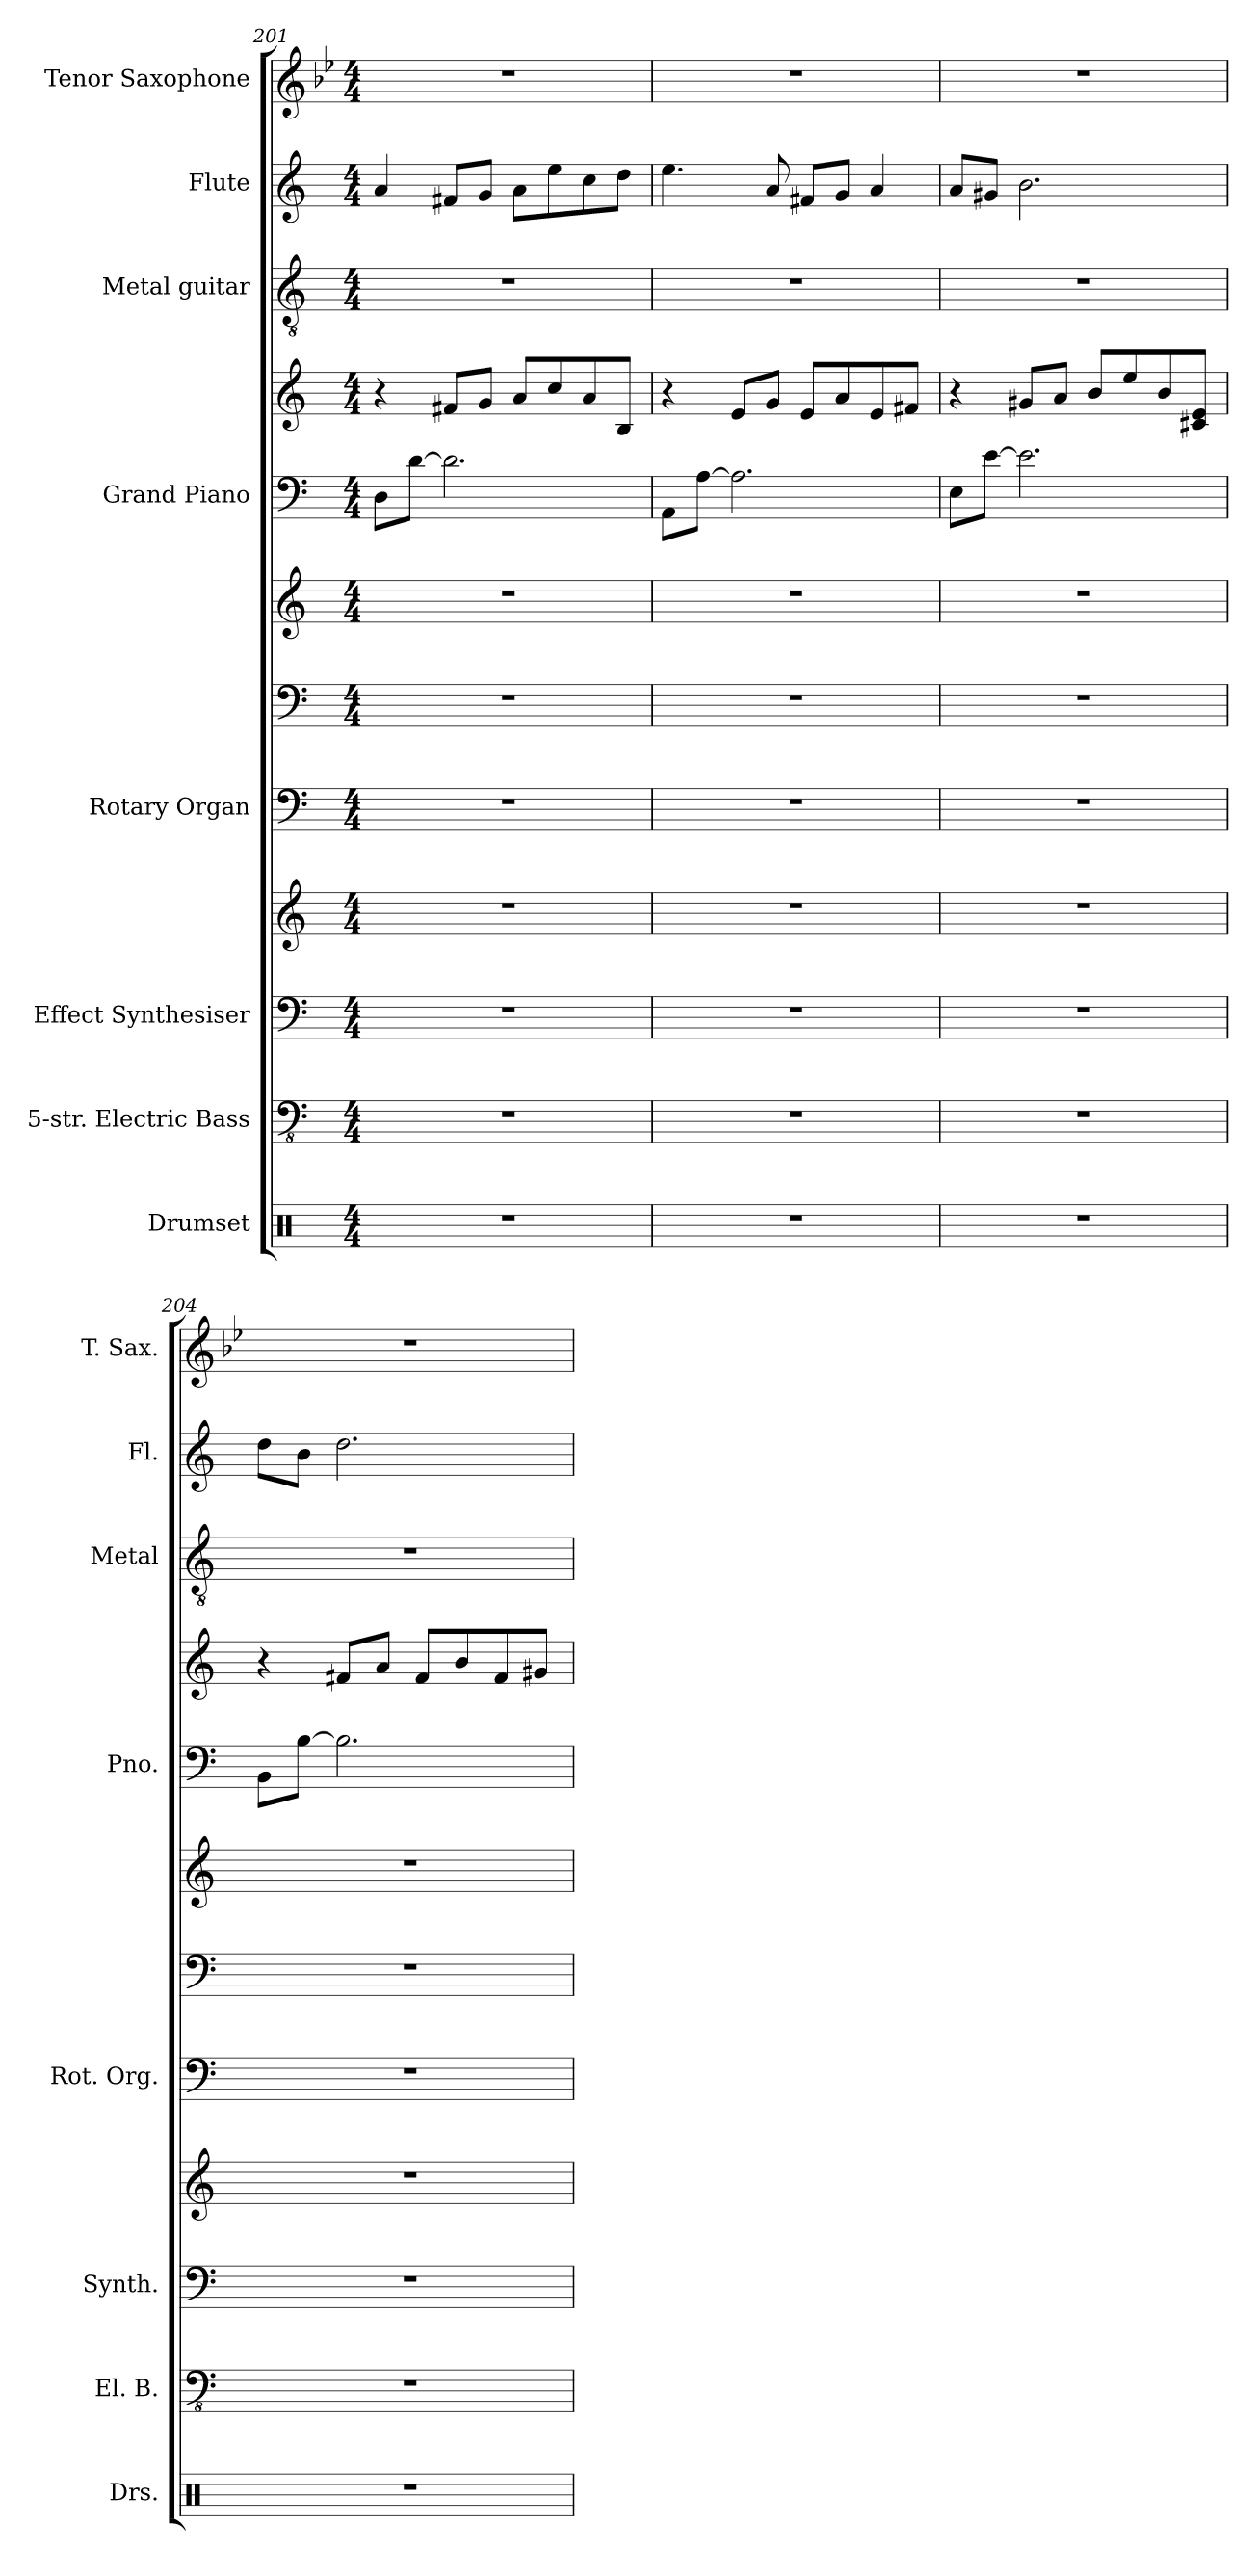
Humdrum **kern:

**kern	**kern	**kern	**kern	**kern	**kern	**kern	**kern	**kern	**kern	**kern	**kern
*part8	*part7	*part6	*part6	*part5	*part5	*part5	*part4	*part4	*part3	*part2	*part1
*staff12	*staff11	*staff10	*staff9	*staff8	*staff7	*staff6	*staff5	*staff4	*staff3	*staff2	*staff1
*I"Drumset	*I"5-str. Electric Bass	*I"Effect Synthesiser	*	*I"Rotary Organ	*	*	*I"Grand Piano	*	*I"Metal guitar	*I"Flute	*I"Tenor Saxophone
*I'Drs.	*I'El. B.	*I'Synth.	*	*I'Rot. Org.	*	*	*I'Pno.	*	*I'Metal	*I'Fl.	*I'T. Sax.
*clefX	*clefFv4	*clefF4	*clefG2	*clefF4	*clefF4	*clefG2	*clefF4	*clefG2	*clefGv2	*clefG2	*clefG2
*	*	*	*	*	*	*	*	*	*	*	*ITrd8c14
*k[]	*k[]	*k[]	*k[]	*k[]	*k[]	*k[]	*k[]	*k[]	*k[]	*k[]	*k[b-e-]
*M4/4	*M4/4	*M4/4	*M4/4	*M4/4	*M4/4	*M4/4	*M4/4	*M4/4	*M4/4	*M4/4	*M4/4
=201	=201	=201	=201	=201	=201	=201	=201	=201	=201	=201	=201
1r	1r	1r	1r	1r	1r	1r	8D\L	4r	1r	4a/	1r
.	.	.	.	.	.	.	[8d\J	.	.	.	.
.	.	.	.	.	.	.	2.d\]	8f#X/L	.	8f#X/L	.
.	.	.	.	.	.	.	.	8g/J	.	8g/J	.
.	.	.	.	.	.	.	.	8a/L	.	8a\L	.
.	.	.	.	.	.	.	.	8cc/	.	8ee\	.
.	.	.	.	.	.	.	.	8a/	.	8cc\	.
.	.	.	.	.	.	.	.	8B/J	.	8dd\J	.
=202	=202	=202	=202	=202	=202	=202	=202	=202	=202	=202	=202
1r	1r	1r	1r	1r	1r	1r	8AA\L	4r	1r	4.ee\	1r
.	.	.	.	.	.	.	[8A\J	.	.	.	.
.	.	.	.	.	.	.	2.A\]	8e/L	.	.	.
.	.	.	.	.	.	.	.	8g/J	.	8a/	.
.	.	.	.	.	.	.	.	8e/L	.	8f#X/L	.
.	.	.	.	.	.	.	.	8a/	.	8g/J	.
.	.	.	.	.	.	.	.	8e/	.	4a/	.
.	.	.	.	.	.	.	.	8f#X/J	.	.	.
=203	=203	=203	=203	=203	=203	=203	=203	=203	=203	=203	=203
1r	1r	1r	1r	1r	1r	1r	8E\L	4r	1r	8a/L	1r
.	.	.	.	.	.	.	[8e\J	.	.	8g#X/J	.
.	.	.	.	.	.	.	2.e\]	8g#X/L	.	2.b\	.
.	.	.	.	.	.	.	.	8a/J	.	.	.
.	.	.	.	.	.	.	.	8b/L	.	.	.
.	.	.	.	.	.	.	.	8ee/	.	.	.
.	.	.	.	.	.	.	.	8b/	.	.	.
.	.	.	.	.	.	.	.	8c#X/ 8e/J	.	.	.
!!LO:PB:g=z
=204	=204	=204	=204	=204	=204	=204	=204	=204	=204	=204	=204
1r	1r	1r	1r	1r	1r	1r	8BB\L	4r	1r	8dd\L	1r
.	.	.	.	.	.	.	[8B\J	.	.	8b\J	.
.	.	.	.	.	.	.	2.B\]	8f#X/L	.	2.dd\	.
.	.	.	.	.	.	.	.	8a/J	.	.	.
.	.	.	.	.	.	.	.	8f#/L	.	.	.
.	.	.	.	.	.	.	.	8b/	.	.	.
.	.	.	.	.	.	.	.	8f#/	.	.	.
.	.	.	.	.	.	.	.	8g#X/J	.	.	.
=	=	=	=	=	=	=	=	=	=	=	=
*-	*-	*-	*-	*-	*-	*-	*-	*-	*-	*-	*-
